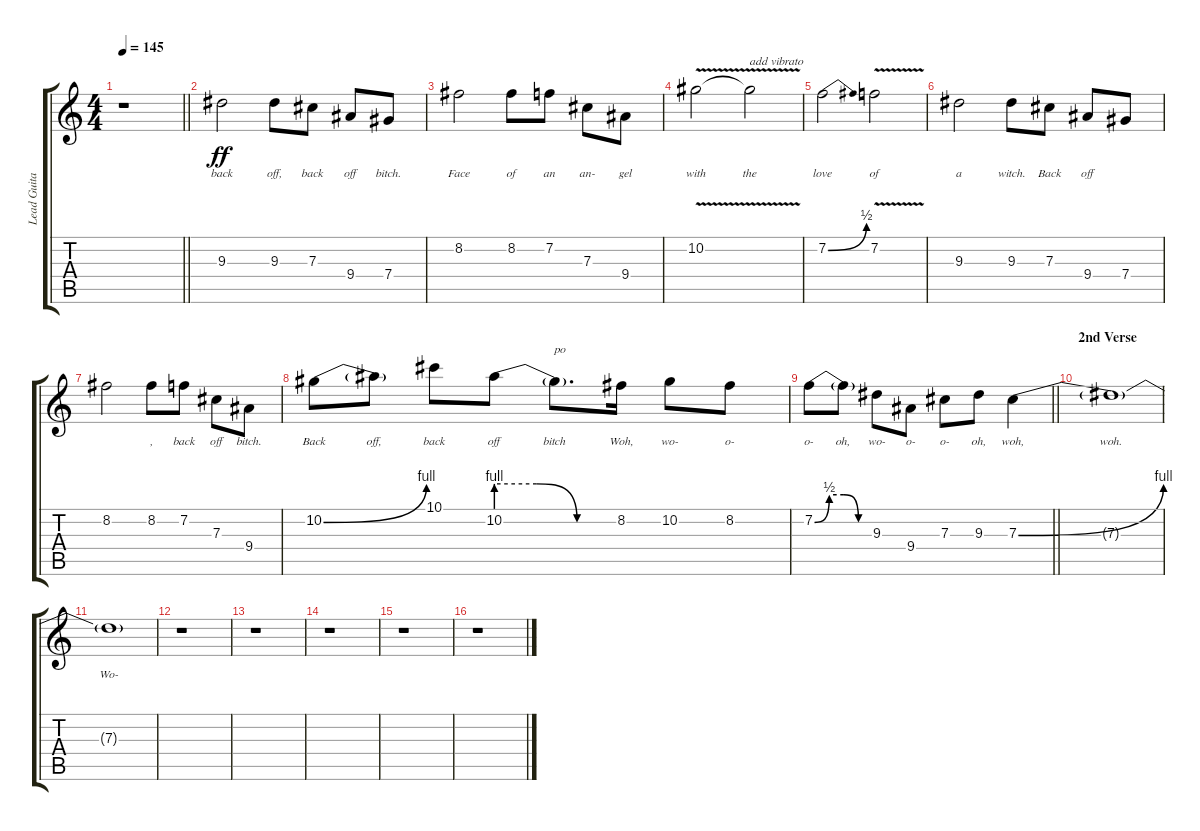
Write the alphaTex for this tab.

\track ("Lead Guitar (Slash)" "Lead Guita") {instrument overdrivenguitar}
\staff {score tabs}
\tuning (Eb4 Bb3 Gb3 Db3 Ab2 Eb2) {hide}
\ts (4 4)
\tempo 145
\clef g2
\barLineRight lightlight
\ks c
r.1{dy ff} |
9.3.2{lyrics (0 "back") lyrics (1 "") lyrics (2 "") lyrics (3 "") lyrics (4 "")} 9.3.8{lyrics (0 "off,") lyrics (1 "") lyrics (2 "") lyrics (3 "") lyrics (4 "")} 7.3.8{lyrics (0 "back") lyrics (1 "") lyrics (2 "") lyrics (3 "") lyrics (4 "")} 9.4.8{lyrics (0 "off") lyrics (1 "") lyrics (2 "") lyrics (3 "") lyrics (4 "")} 7.4.8{lyrics (0 "bitch.") lyrics (1 "") lyrics (2 "") lyrics (3 "") lyrics (4 "")} |
8.2.2{lyrics (0 "Face") lyrics (1 "") lyrics (2 "") lyrics (3 "") lyrics (4 "")} 8.2.8{lyrics (0 "of") lyrics (1 "") lyrics (2 "") lyrics (3 "") lyrics (4 "")} 7.2.8{lyrics (0 "an") lyrics (1 "") lyrics (2 "") lyrics (3 "") lyrics (4 "")} 7.3.8{lyrics (0 "an-") lyrics (1 "") lyrics (2 "") lyrics (3 "") lyrics (4 "")} 9.4.8{lyrics (0 "gel") lyrics (1 "") lyrics (2 "") lyrics (3 "") lyrics (4 "")} |
10.2{v}.2{lyrics (0 "with") lyrics (1 "") lyrics (2 "") lyrics (3 "") lyrics (4 "")} 10.2{t}.2{txt "add vibrato" lyrics (0 "the") lyrics (1 "") lyrics (2 "") lyrics (3 "") lyrics (4 "")} |
7.2{be (bend 0 0 60 2)}.2{lyrics (0 "love") lyrics (1 "") lyrics (2 "") lyrics (3 "") lyrics (4 "")} 7.2{v}.2{lyrics (0 "of") lyrics (1 "") lyrics (2 "") lyrics (3 "") lyrics (4 "")} |
9.3.2{lyrics (0 "a") lyrics (1 "") lyrics (2 "") lyrics (3 "") lyrics (4 "")} 9.3.8{lyrics (0 "witch.") lyrics (1 "") lyrics (2 "") lyrics (3 "") lyrics (4 "")} 7.3.8{lyrics (0 "Back") lyrics (1 "") lyrics (2 "") lyrics (3 "") lyrics (4 "")} 9.4.8{lyrics (0 "off") lyrics (1 "") lyrics (2 "") lyrics (3 "") lyrics (4 "")} 7.4.8{lyrics (0 "") lyrics (1 "") lyrics (2 "") lyrics (3 "") lyrics (4 "")} |
8.2.2{lyrics (0 "") lyrics (1 "") lyrics (2 "") lyrics (3 "") lyrics (4 "")} 8.2.8{lyrics (0 ",") lyrics (1 "") lyrics (2 "") lyrics (3 "") lyrics (4 "")} 7.2.8{lyrics (0 "back") lyrics (1 "") lyrics (2 "") lyrics (3 "") lyrics (4 "")} 7.3.8{lyrics (0 "off") lyrics (1 "") lyrics (2 "") lyrics (3 "") lyrics (4 "")} 9.4.8{lyrics (0 "bitch.") lyrics (1 "") lyrics (2 "") lyrics (3 "") lyrics (4 "")} |
10.2{be (bend 0 0 60 4)}.8{lyrics (0 "Back") lyrics (1 "") lyrics (2 "") lyrics (3 "") lyrics (4 "")} 10.2{t}.8{lyrics (0 "off,") lyrics (1 "") lyrics (2 "") lyrics (3 "") lyrics (4 "")} 10.1.8{lyrics (0 "back") lyrics (1 "") lyrics (2 "") lyrics (3 "") lyrics (4 "")} 10.2{be (custom 0 4 20 4 40 0 60 0)}.8{lyrics (0 "off") lyrics (1 "") lyrics (2 "") lyrics (3 "") lyrics (4 "")} 10.2{t}.8{d txt "po" lyrics (0 "bitch") lyrics (1 "") lyrics (2 "") lyrics (3 "") lyrics (4 "")} 8.2.16{lyrics (0 "Woh,") lyrics (1 "") lyrics (2 "") lyrics (3 "") lyrics (4 "")} 10.2.8{lyrics (0 "wo-") lyrics (1 "") lyrics (2 "") lyrics (3 "") lyrics (4 "")} 8.2.8{lyrics (0 "o-") lyrics (1 "") lyrics (2 "") lyrics (3 "") lyrics (4 "")} |
\barLineRight lightlight
7.2{be (custom 0 0 15 2 30 2 45 0 60 0)}.8{lyrics (0 "o-") lyrics (1 "") lyrics (2 "") lyrics (3 "") lyrics (4 "")} 7.2{t}.8{lyrics (0 "oh,") lyrics (1 "") lyrics (2 "") lyrics (3 "") lyrics (4 "")} 9.3.8{lyrics (0 "wo-") lyrics (1 "") lyrics (2 "") lyrics (3 "") lyrics (4 "")} 9.4.8{lyrics (0 "o-") lyrics (1 "") lyrics (2 "") lyrics (3 "") lyrics (4 "")} 7.3.8{lyrics (0 "o-") lyrics (1 "") lyrics (2 "") lyrics (3 "") lyrics (4 "")} 9.3.8{lyrics (0 "oh,") lyrics (1 "") lyrics (2 "") lyrics (3 "") lyrics (4 "")} 7.3{be (bend 0 0 60 4)}.4{lyrics (0 "woh,") lyrics (1 "") lyrics (2 "") lyrics (3 "") lyrics (4 "")} |
\section ("" "2nd Verse")
7.3{t}.1{lyrics (0 "woh.") lyrics (1 "") lyrics (2 "") lyrics (3 "") lyrics (4 "")} |
7.3{t}.1{lyrics (0 "Wo-") lyrics (1 "") lyrics (2 "") lyrics (3 "") lyrics (4 "")} |
r.1 |
r.1 |
r.1 |
r.1 |
r.1
